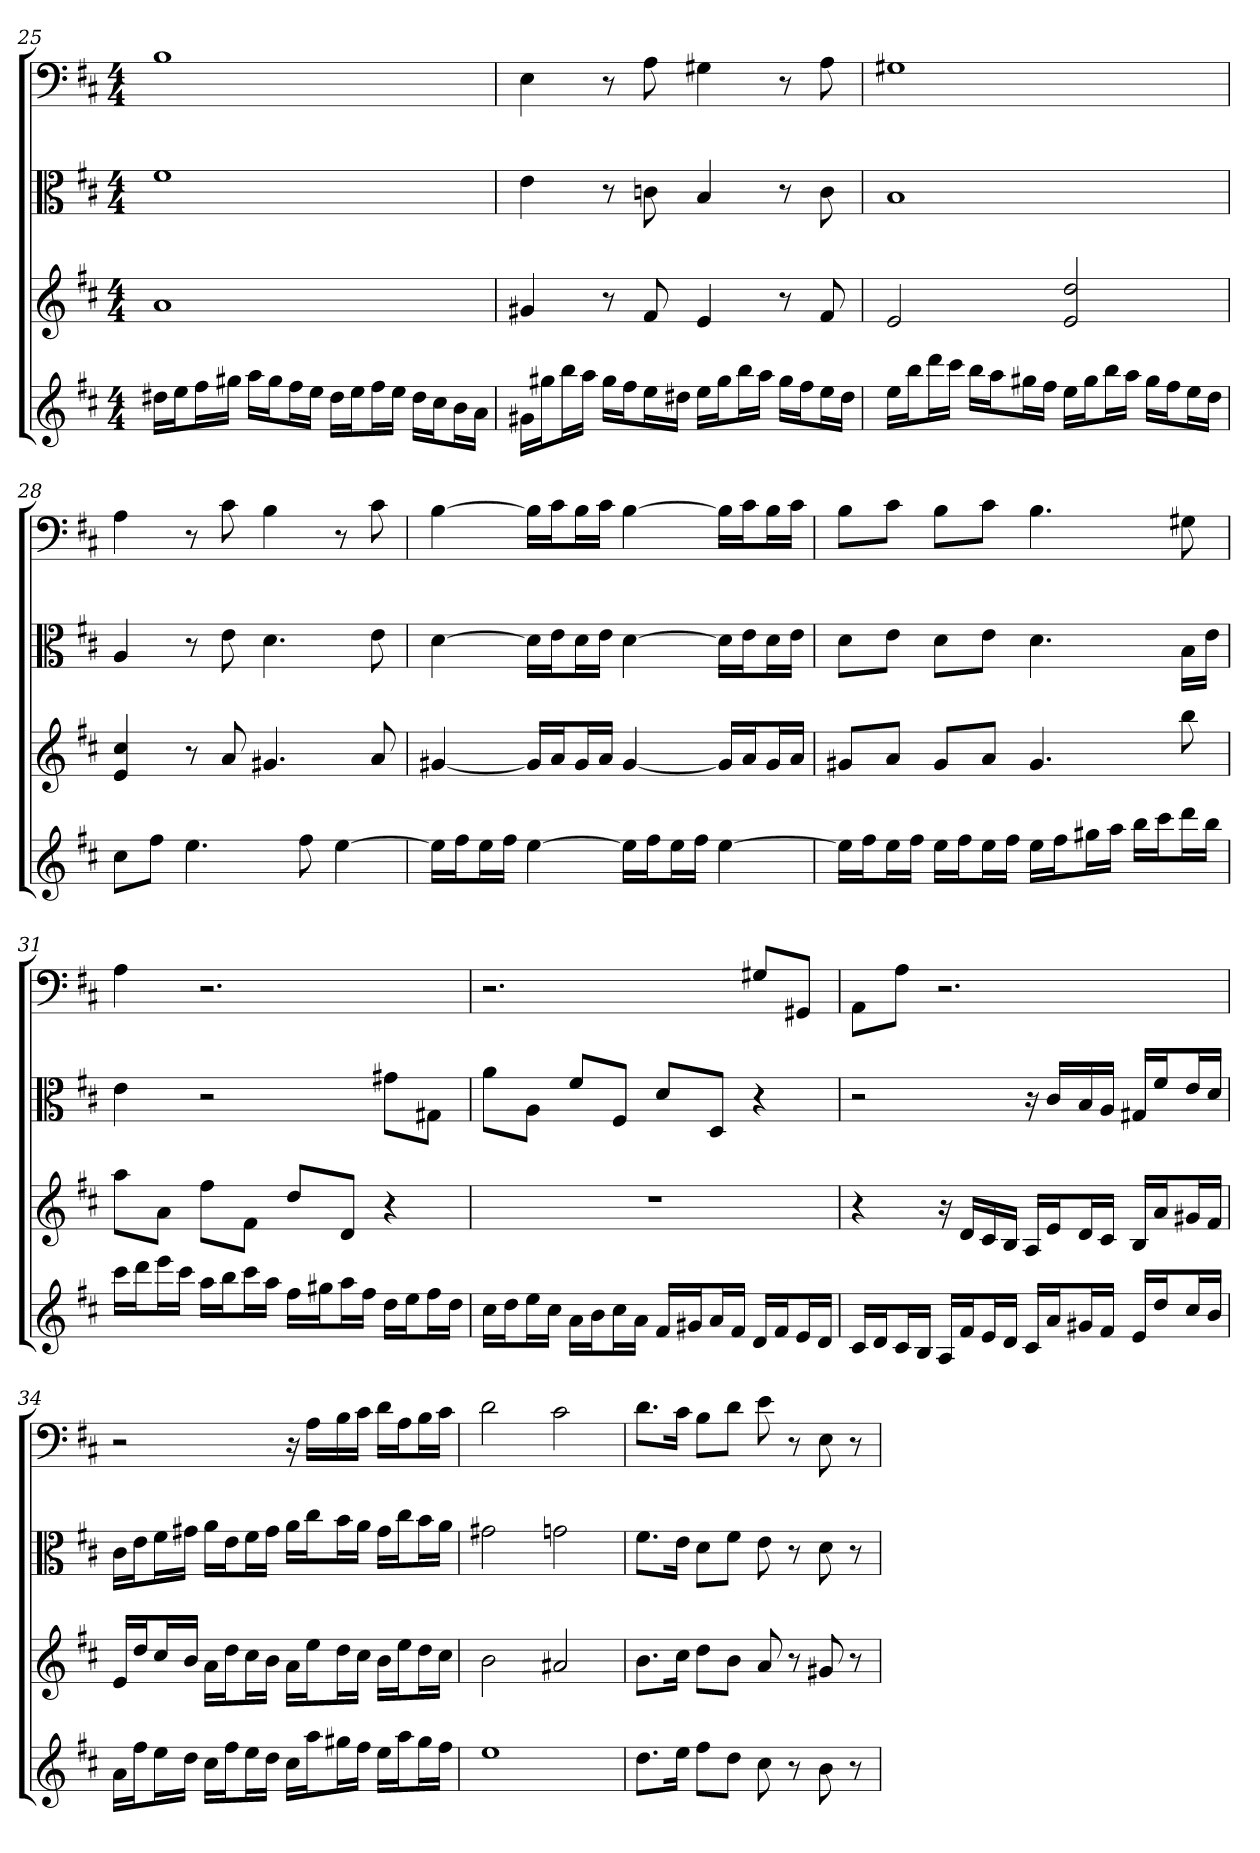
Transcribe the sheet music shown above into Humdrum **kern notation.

**kern	**kern	**kern	**kern
*part4	*part3	*part2	*part1
*staff4	*staff3	*staff2	*staff1
*	*	*clefC3	*clefF4
*k[f#c#]	*k[f#c#]	*k[f#c#]	*k[f#c#]
*D:	*D:	*D:	*D:
*M4/4	*M4/4	*M4/4	*M4/4
=25	=25	=25	=25
16dd#XLL	1a	1f#	1B
16eeJ	.	.	.
16ff#L	.	.	.
16gg#XJJ	.	.	.
16aaLL	.	.	.
16gg#J	.	.	.
16ff#L	.	.	.
16eeJJ	.	.	.
16dd#LL	.	.	.
16eeJ	.	.	.
16ff#L	.	.	.
16eeJJ	.	.	.
16dd#LL	.	.	.
16cc#J	.	.	.
16bL	.	.	.
16aJJ	.	.	.
=26	=26	=26	=26
16g#XLL	4g#X	4e	4E
16gg#XJ	.	.	.
16bbL	.	.	.
16aaJJ	.	.	.
16gg#LL	8r	8r	8r
16ff#J	.	.	.
16eeL	8f#	8cn	8A
16dd#XJJ	.	.	.
16eeLL	4e	4B	4G#X
16gg#J	.	.	.
16bbL	.	.	.
16aaJJ	.	.	.
16gg#LL	8r	8r	8r
16ff#J	.	.	.
16eeL	8f#	8c	8A
16dd#JJ	.	.	.
=27	=27	=27	=27
16eeLL	2e	1B	1G#X
16bbJ	.	.	.
16dddL	.	.	.
16ccc#JJ	.	.	.
16bbLL	.	.	.
16aaJ	.	.	.
16gg#XL	.	.	.
16ff#JJ	.	.	.
16eeLL	2e 2dd	.	.
16gg#J	.	.	.
16bbL	.	.	.
16aaJJ	.	.	.
16gg#LL	.	.	.
16ff#J	.	.	.
16eeL	.	.	.
16ddJJ	.	.	.
=28	=28	=28	=28
8cc#L	4e 4cc#	4A	4A
8ff#J	.	.	.
4.ee	8r	8r	8r
.	8a	8e	8c#
.	4.g#X	4.d	4B
8ff#	.	.	.
[4ee	.	.	8r
.	8a	8e	8c#
=29	=29	=29	=29
16eeLL]	[4g#X	[4d	[4B
16ff#J	.	.	.
16eeL	.	.	.
16ff#JJ	.	.	.
[4ee	16g#LL]	16d\LL]	16B\LL]
.	16aJ	16e\J	16c#\J
.	16g#L	16d\L	16B\L
.	16aJJ	16e\JJ	16c#\JJ
16eeLL]	[4g#	[4d	[4B
16ff#J	.	.	.
16eeL	.	.	.
16ff#JJ	.	.	.
[4ee	16g#LL]	16d\LL]	16B\LL]
.	16aJ	16e\J	16c#\J
.	16g#L	16d\L	16B\L
.	16aJJ	16e\JJ	16c#\JJ
=30	=30	=30	=30
16eeLL]	8g#XL	8d\L	8B\L
16ff#J	.	.	.
16eeL	8aJ	8e\J	8c#\J
16ff#JJ	.	.	.
16eeLL	8g#L	8d\L	8B\L
16ff#J	.	.	.
16eeL	8aJ	8e\J	8c#\J
16ff#JJ	.	.	.
16eeLL	4.g#	4.d	4.B
16ff#J	.	.	.
16gg#XL	.	.	.
16aaJJ	.	.	.
16bbLL	.	.	.
16ccc#J	.	.	.
16dddL	8bb	16B\LL	8G#X
16bbJJ	.	16e\JJ	.
=31	=31	=31	=31
16ccc#LL	8aaL	4e	4A
16dddJ	.	.	.
16eeeL	8aJ	.	.
16ccc#JJ	.	.	.
16aaLL	8ff#L	2r	2.r
16bbJ	.	.	.
16ccc#L	8f#J	.	.
16aaJJ	.	.	.
16ff#LL	8ddL	.	.
16gg#XJ	.	.	.
16aaL	8dJ	.	.
16ff#JJ	.	.	.
16ddLL	4r	8g#X\L	.
16eeJ	.	.	.
16ff#L	.	8G#X\J	.
16ddJJ	.	.	.
=32	=32	=32	=32
16cc#LL	1r	8a\L	2.r
16ddJ	.	.	.
16eeL	.	8A\J	.
16cc#JJ	.	.	.
16aLL	.	8f#/L	.
16bJ	.	.	.
16cc#L	.	8F#/J	.
16aJJ	.	.	.
16f#LL	.	8d/L	.
16g#XJ	.	.	.
16aL	.	8D/J	.
16f#JJ	.	.	.
16dLL	.	4r	8G#X/L
16f#J	.	.	.
16eL	.	.	8GG#X/J
16dJJ	.	.	.
=33	=33	=33	=33
16c#LL	4r	2r	8AA\L
16dJ	.	.	.
16c#L	.	.	8A\J
16BJJ	.	.	.
16ALL	16r	.	2.r
16f#J	16dLL	.	.
16eL	16c#	.	.
16dJJ	16BJJ	.	.
16c#LL	16ALL	16r	.
16aJ	16eJ	16c#/LL	.
16g#XL	16dL	16B/	.
16f#JJ	16c#JJ	16A/JJ	.
16eLL	16BLL	16G#X/LL	.
16ddJ	16aJ	16f#/J	.
16cc#L	16g#XL	16e/L	.
16bJJ	16f#JJ	16d/JJ	.
=34	=34	=34	=34
16aLL	16eLL	16c#\LL	2r
16ff#J	16ddJ	16e\J	.
16eeL	16cc#L	16f#\L	.
16ddJJ	16bJJ	16g#X\JJ	.
16cc#LL	16aLL	16a\LL	.
16ff#J	16ddJ	16e\J	.
16eeL	16cc#L	16f#\L	.
16ddJJ	16bJJ	16g#\JJ	.
16cc#LL	16aLL	16a\LL	16r
16aaJ	16eeJ	16cc#\J	16A\LL
16gg#XL	16ddL	16b\L	16B\
16ff#JJ	16cc#JJ	16a\JJ	16c#\JJ
16eeLL	16bLL	16g#\LL	16d\LL
16aaJ	16eeJ	16cc#\J	16A\J
16gg#L	16ddL	16b\L	16B\L
16ff#JJ	16cc#JJ	16a\JJ	16c#\JJ
=35	=35	=35	=35
1ee	2b	2g#X	2d
.	2a#X	2gn	2c#
=36	=36	=36	=36
8.ddL	8.bL	8.f#\L	8.d\L
16eeJk	16cc#Jk	16e\Jk	16c#\Jk
8ff#L	8ddL	8d\L	8B\L
8ddJ	8bJ	8f#\J	8d\J
8cc#	8a	8e	8e
8r	8r	8r	8r
8b	8g#X	8d	8E
8r	8r	8r	8r
=	=	=	=
*-	*-	*-	*-
